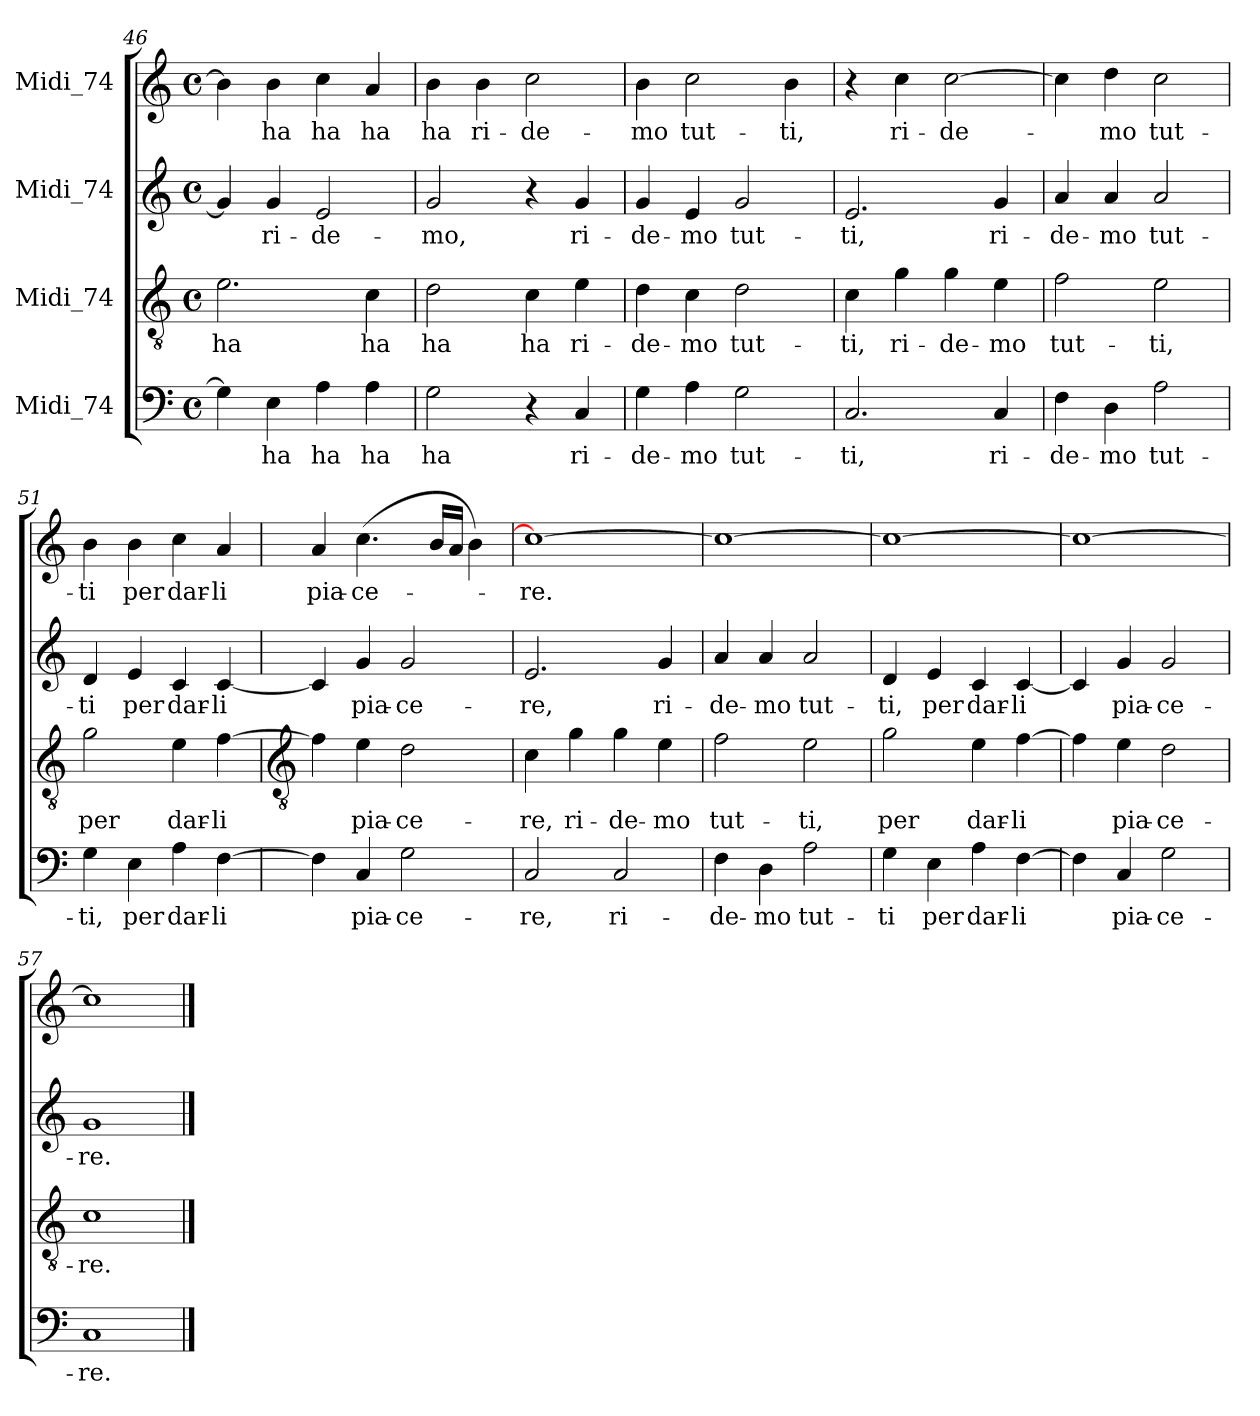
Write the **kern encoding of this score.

**kern	**text	**kern	**text	**kern	**text	**kern	**text
*part4	*part4	*part3	*part3	*part2	*part2	*part1	*part1
*staff4	*staff4	*staff3	*staff3	*staff2	*staff2	*staff1	*staff1
*I"Midi_74	*	*I"Midi_74	*	*I"Midi_74	*	*I"Midi_74	*
!!LO:LB:g=z
*clefF4	*	*clefGv2	*	*clefG2	*	*clefG2	*
*k[]	*	*k[]	*	*k[]	*	*k[]	*
*C:	*	*C:	*	*C:	*	*C:	*
*M4/4	*	*M4/4	*	*M4/4	*	*M4/4	*
*met(c)	*	*met(c)	*	*met(c)	*	*met(c)	*
=46	=46	=46	=46	=46	=46	=46	=46
!	!	!	!LO:LY:b	!	!	!	!
4G]	.	2.e	ha	4g]	.	4b]	.
!	!LO:LY:b	!	!	!	!LO:LY:b	!	!LO:LY:b
4E	ha	.	.	4g	ri-	4b	ha
!	!LO:LY:b	!	!	!	!LO:LY:b	!	!LO:LY:b
4A	ha	.	.	2e	-de-	4cc	ha
!	!LO:LY:b	!	!LO:LY:b	!	!	!	!LO:LY:b
4A	ha	4c	ha	.	.	4a	ha
=47	=47	=47	=47	=47	=47	=47	=47
!	!LO:LY:b	!	!LO:LY:b	!	!LO:LY:b	!	!LO:LY:b
2G	ha	2d	ha	2g	-mo,	4b	ha
!	!	!	!	!	!	!	!LO:LY:b
.	.	.	.	.	.	4b	ri-
!	!	!	!LO:LY:b	!	!	!	!LO:LY:b
4r	.	4c	ha	4r	.	2cc	-de-
!	!LO:LY:b	!	!LO:LY:b	!	!LO:LY:b	!	!
4C	ri-	4e	ri-	4g	ri-	.	.
=48	=48	=48	=48	=48	=48	=48	=48
!	!LO:LY:b	!	!LO:LY:b	!	!LO:LY:b	!	!LO:LY:b
4G	-de-	4d	-de-	4g	-de-	4b	-mo
!	!LO:LY:b	!	!LO:LY:b	!	!LO:LY:b	!	!LO:LY:b
4A	-mo	4c	-mo	4e	-mo	2cc	tut-
!	!LO:LY:b	!	!LO:LY:b	!	!LO:LY:b	!	!
2G	tut-	2d	tut-	2g	tut-	.	.
!	!	!	!	!	!	!	!LO:LY:b
.	.	.	.	.	.	4b	-ti,
=49	=49	=49	=49	=49	=49	=49	=49
!	!LO:LY:b	!	!LO:LY:b	!	!LO:LY:b	!	!
2.C	-ti,	4c	-ti,	2.e	-ti,	4r	.
!	!	!	!LO:LY:b	!	!	!	!LO:LY:b
.	.	4g	ri-	.	.	4cc	ri-
!	!	!	!LO:LY:b	!	!	!	!LO:LY:b
.	.	4g	-de-	.	.	[2cc	-de-
!	!LO:LY:b	!	!LO:LY:b	!	!LO:LY:b	!	!
4C	ri-	4e	-mo	4g	ri-	.	.
=50	=50	=50	=50	=50	=50	=50	=50
!	!LO:LY:b	!	!LO:LY:b	!	!LO:LY:b	!	!
4F	-de-	2f	tut-	4a	-de-	4cc]	.
!	!LO:LY:b	!	!	!	!LO:LY:b	!	!LO:LY:b
4D	-mo	.	.	4a	-mo	4dd	mo
!	!LO:LY:b	!	!LO:LY:b	!	!LO:LY:b	!	!LO:LY:b
2A	tut-	2e	-ti,	2a	tut-	2cc	tut-
=51	=51	=51	=51	=51	=51	=51	=51
!	!LO:LY:b	!	!LO:LY:b	!	!LO:LY:b	!	!LO:LY:b
4G	-ti,	2g	per	4d	-ti	4b	-ti
!	!LO:LY:b	!	!	!	!LO:LY:b	!	!LO:LY:b
4E	per	.	.	4e	per	4b	per
!	!LO:LY:b	!	!LO:LY:b	!	!LO:LY:b	!	!LO:LY:b
4A	dar-	4e	dar-	4c	dar-	4cc	dar-
!	!LO:LY:b	!	!LO:LY:b	!	!LO:LY:b	!	!LO:LY:b
[4F	-li	[4f	-li	[4c	-li	4a	-li
!!LO:LB:g=z
=52	=52	=52	=52	=52	=52	=52	=52
*	*	*clefGv2	*	*	*	*	*
!	!	!	!	!	!	!	!LO:LY:b
4F]	.	4f]	.	4c]	.	4a	pia-
!	!LO:LY:b	!	!LO:LY:b	!	!LO:LY:b	!	!LO:LY:b
4C	pia-	4e	pia-	4g	pia-	(>4.cc	-ce-
!	!LO:LY:b	!	!LO:LY:b	!	!LO:LY:b	!	!
2G	-ce-	2d	-ce-	2g	-ce-	.	.
.	.	.	.	.	.	16bLL	.
.	.	.	.	.	.	16aJJ	.
.	.	.	.	.	.	4b)	.
=53	=53	=53	=53	=53	=53	=53	=53
!	!LO:LY:b	!	!LO:LY:b	!	!LO:LY:b	!	!LO:LY:b
2C	-re,	4c	-re,	2.e	-re,	1cc_	re.
!	!	!	!LO:LY:b	!	!	!	!
.	.	4g	ri-	.	.	.	.
!	!LO:LY:b	!	!LO:LY:b	!	!	!	!
2C	ri-	4g	-de-	.	.	.	.
!	!	!	!LO:LY:b	!	!LO:LY:b	!	!
.	.	4e	-mo	4g	ri-	.	.
=54	=54	=54	=54	=54	=54	=54	=54
!	!LO:LY:b	!	!LO:LY:b	!	!LO:LY:b	!	!
4F	-de-	2f	tut-	4a	-de-	1cc_	.
!	!LO:LY:b	!	!	!	!LO:LY:b	!	!
4D	-mo	.	.	4a	-mo	.	.
!	!LO:LY:b	!	!LO:LY:b	!	!LO:LY:b	!	!
2A	tut-	2e	-ti,	2a	tut-	.	.
=55	=55	=55	=55	=55	=55	=55	=55
!	!LO:LY:b	!	!LO:LY:b	!	!LO:LY:b	!	!
4G	-ti	2g	per	4d	-ti,	1cc_	.
!	!LO:LY:b	!	!	!	!LO:LY:b	!	!
4E	per	.	.	4e	per	.	.
!	!LO:LY:b	!	!LO:LY:b	!	!LO:LY:b	!	!
4A	dar-	4e	dar-	4c	dar-	.	.
!	!LO:LY:b	!	!LO:LY:b	!	!LO:LY:b	!	!
[4F	-li	[4f	-li	[4c	-li	.	.
=56	=56	=56	=56	=56	=56	=56	=56
4F]	.	4f]	.	4c]	.	1cc_	.
!	!LO:LY:b	!	!LO:LY:b	!	!LO:LY:b	!	!
4C	pia-	4e	pia-	4g	pia-	.	.
!	!LO:LY:b	!	!LO:LY:b	!	!LO:LY:b	!	!
2G	-ce-	2d	-ce-	2g	-ce-	.	.
=57	=57	=57	=57	=57	=57	=57	=57
!	!LO:LY:b	!	!LO:LY:b	!	!LO:LY:b	!	!
1C	-re.	1c	-re.	1g	-re.	1cc]	.
==	==	==	==	==	==	==	==
*-	*-	*-	*-	*-	*-	*-	*-
